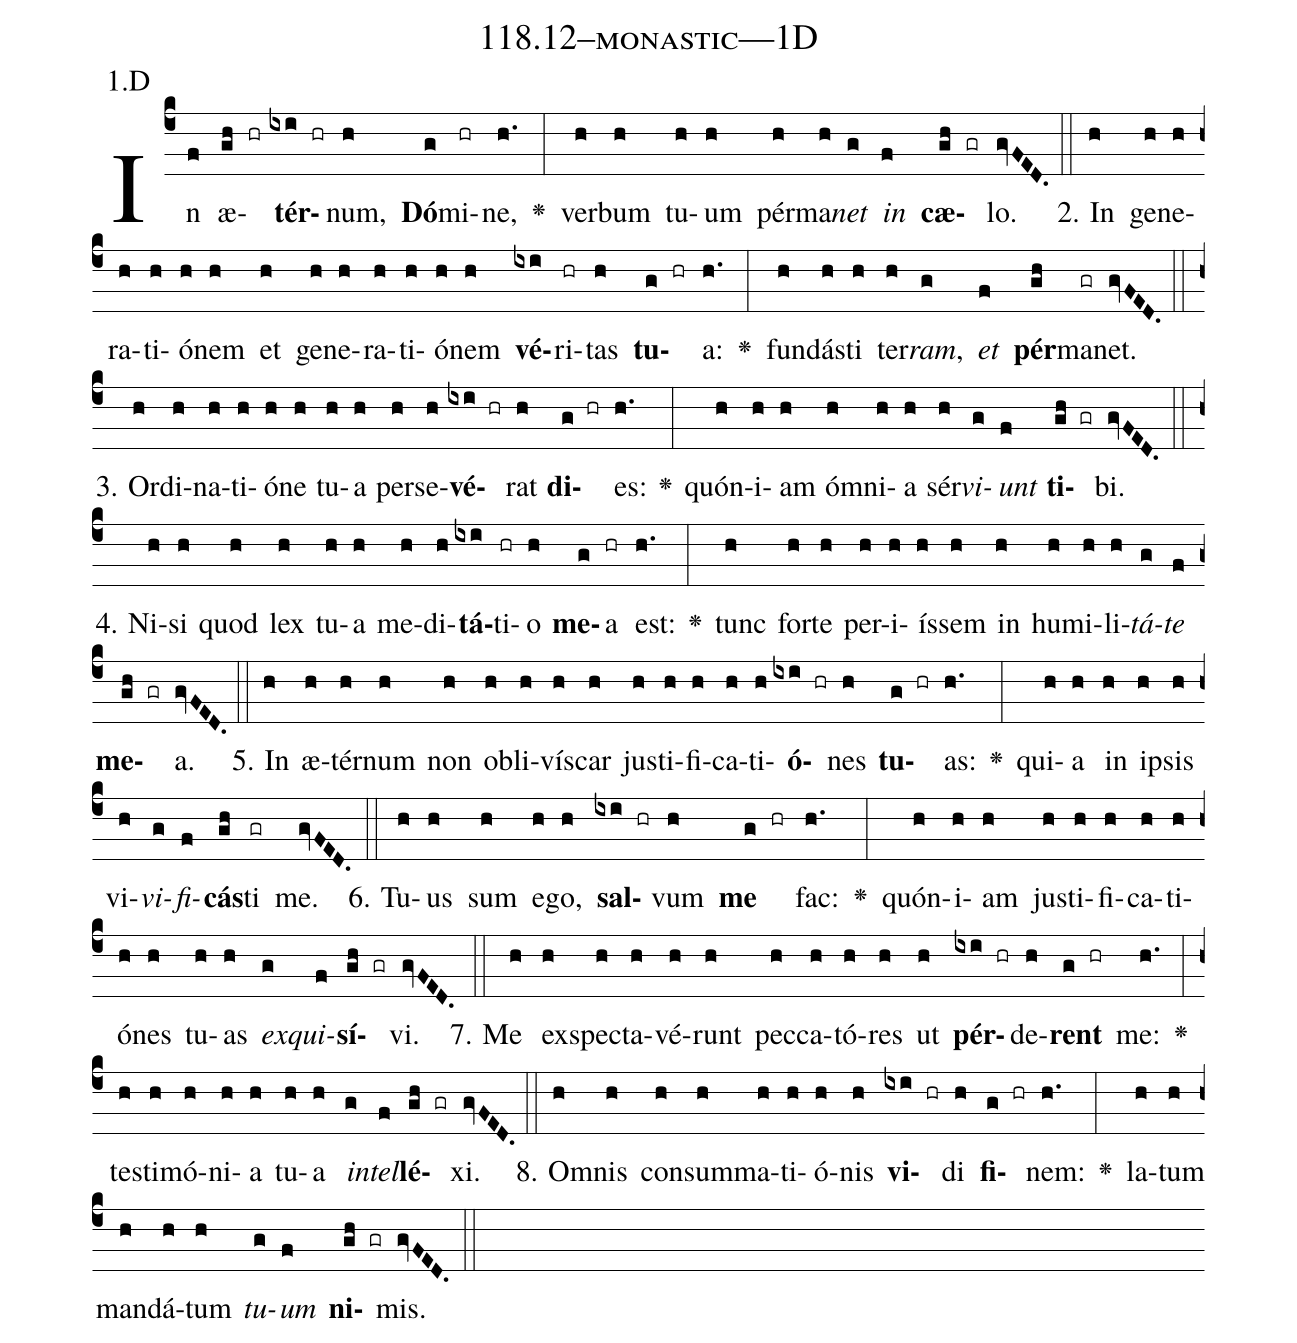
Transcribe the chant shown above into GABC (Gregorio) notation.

name: 118.12--monastic---1D;
annotation: 1.D;
%%
(c4)In(f) æ(gh hr)<b>tér</b>(ixi hr)num,(h) <b>Dó</b>(g)mi(hr)ne,(h.) <v>\greheightstar</v>(:) ver(h)bum(h) tu(h)um(h) pér(h)ma(h)<i>net</i>(g) <i>in</i>(f) <b>cæ</b>(gh gr)lo.(gvFED.) (::)
2. In(h) ge(h)ne(h)ra(h)ti(h)ó(h)nem(h) et(h) ge(h)ne(h)ra(h)ti(h)ó(h)nem(h) <b>vé</b>(ixi)ri(hr)tas(h) <b>tu</b>(g hr)a:(h.) <v>\greheightstar</v>(:) fun(h)dás(h)ti(h) ter(h)<i>ram</i>,(g) <i>et</i>(f) <b>pér</b>(gh)ma(gr)net.(gvFED.) (::)
3. Or(h)di(h)na(h)ti(h)ó(h)ne(h) tu(h)a(h) per(h)se(h)<b>vé</b>(ixi hr)rat(h) <b>di</b>(g hr)es:(h.) <v>\greheightstar</v>(:) quón(h)i(h)am(h) óm(h)ni(h)a(h) sér(h)<i>vi</i>(g)<i>unt</i>(f) <b>ti</b>(gh gr)bi.(gvFED.) (::)
4. Ni(h)si(h) quod(h) lex(h) tu(h)a(h) me(h)di(h)<b>tá</b>(ixi)ti(hr)o(h) <b>me</b>(g)a(hr) est:(h.) <v>\greheightstar</v>(:) tunc(h) for(h)te(h) per(h)i(h)ís(h)sem(h) in(h) hu(h)mi(h)li(h)<i>tá</i>(g)<i>te</i>(f) <b>me</b>(gh gr)a.(gvFED.) (::)
5. In(h) æ(h)tér(h)num(h) non(h) ob(h)li(h)vís(h)car(h) jus(h)ti(h)fi(h)ca(h)ti(h)<b>ó</b>(ixi hr)nes(h) <b>tu</b>(g hr)as:(h.) <v>\greheightstar</v>(:) qui(h)a(h) in(h) ip(h)sis(h) vi(h)<i>vi</i>(g)<i>fi</i>(f)<b>cás</b>(gh)ti(gr) me.(gvFED.) (::)
6. Tu(h)us(h) sum(h) e(h)go,(h) <b>sal</b>(ixi hr)vum(h) <b>me</b>(g hr) fac:(h.) <v>\greheightstar</v>(:) quón(h)i(h)am(h) jus(h)ti(h)fi(h)ca(h)ti(h)ó(h)nes(h) tu(h)as(h) <i>ex</i>(g)<i>qui</i>(f)<b>sí</b>(gh gr)vi.(gvFED.) (::)
7. Me(h) ex(h)spec(h)ta(h)vé(h)runt(h) pec(h)ca(h)tó(h)res(h) ut(h) <b>pér</b>(ixi hr)de(h)<b>rent</b>(g hr) me:(h.) <v>\greheightstar</v>(:) tes(h)ti(h)mó(h)ni(h)a(h) tu(h)a(h) <i>in</i>(g)<i>tel</i>(f)<b>lé</b>(gh gr)xi.(gvFED.) (::)
8. Om(h)nis(h) con(h)sum(h)ma(h)ti(h)ó(h)nis(h) <b>vi</b>(ixi hr)di(h) <b>fi</b>(g hr)nem:(h.) <v>\greheightstar</v>(:) la(h)tum(h) man(h)dá(h)tum(h) <i>tu</i>(g)<i>um</i>(f) <b>ni</b>(gh gr)mis.(gvFED.) (::)
